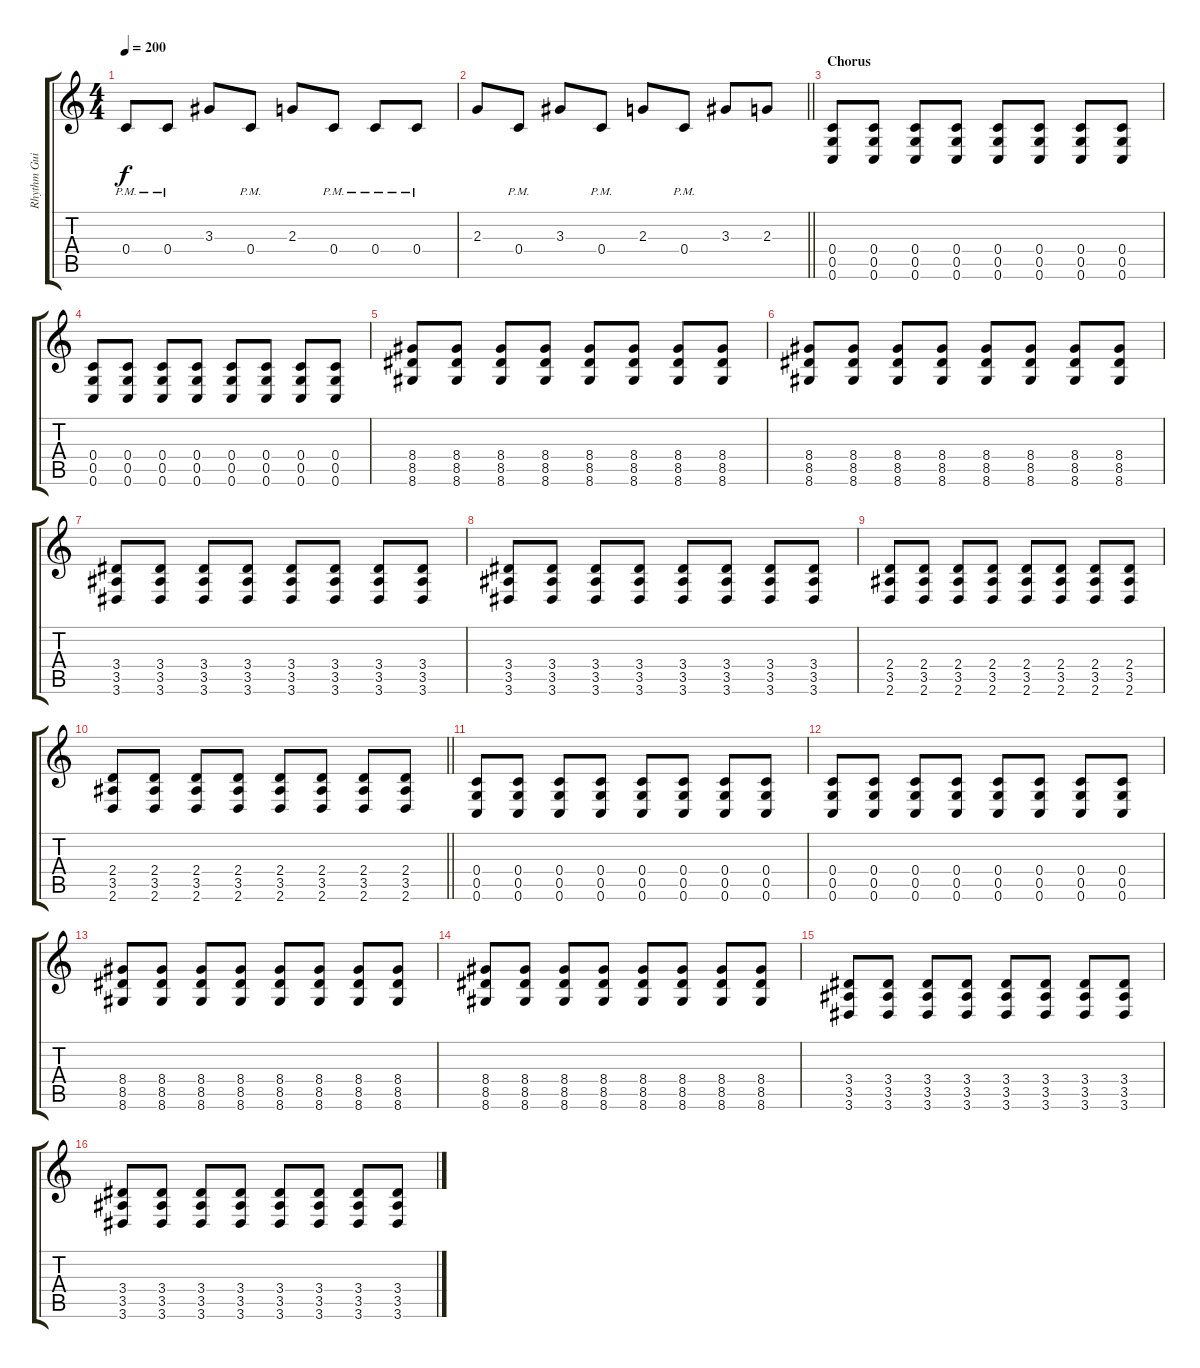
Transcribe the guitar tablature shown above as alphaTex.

\track ("Rhythm Guitar" "Rhythm Gui") {instrument distortionguitar}
\staff {score tabs}
\tuning (D4 A3 F3 C3 G2 C2) {hide}
\ts (4 4)
\tempo 200
\clef g2
\ks c
0.4{pm}.8{dy f} 0.4{pm}.8 3.3.8 0.4{pm}.8 2.3.8 0.4{pm}.8 0.4{pm}.8 0.4{pm}.8 |
\barLineRight lightlight
2.3.8 0.4{pm}.8 3.3.8 0.4{pm}.8 2.3.8 0.4{pm}.8 3.3.8 2.3.8 |
\section ("" "Chorus")
(0.4 0.5 0.6).8 (0.4 0.5 0.6).8 (0.4 0.5 0.6).8 (0.4 0.5 0.6).8 (0.4 0.5 0.6).8 (0.4 0.5 0.6).8 (0.4 0.5 0.6).8 (0.4 0.5 0.6).8 |
(0.4 0.5 0.6).8 (0.4 0.5 0.6).8 (0.4 0.5 0.6).8 (0.4 0.5 0.6).8 (0.4 0.5 0.6).8 (0.4 0.5 0.6).8 (0.4 0.5 0.6).8 (0.4 0.5 0.6).8 |
(8.4 8.5 8.6).8 (8.4 8.5 8.6).8 (8.4 8.5 8.6).8 (8.4 8.5 8.6).8 (8.4 8.5 8.6).8 (8.4 8.5 8.6).8 (8.4 8.5 8.6).8 (8.4 8.5 8.6).8 |
(8.4 8.5 8.6).8 (8.4 8.5 8.6).8 (8.4 8.5 8.6).8 (8.4 8.5 8.6).8 (8.4 8.5 8.6).8 (8.4 8.5 8.6).8 (8.4 8.5 8.6).8 (8.4 8.5 8.6).8 |
(3.4 3.5 3.6).8 (3.4 3.5 3.6).8 (3.4 3.5 3.6).8 (3.4 3.5 3.6).8 (3.4 3.5 3.6).8 (3.4 3.5 3.6).8 (3.4 3.5 3.6).8 (3.4 3.5 3.6).8 |
(3.4 3.5 3.6).8 (3.4 3.5 3.6).8 (3.4 3.5 3.6).8 (3.4 3.5 3.6).8 (3.4 3.5 3.6).8 (3.4 3.5 3.6).8 (3.4 3.5 3.6).8 (3.4 3.5 3.6).8 |
(2.4 3.5 2.6).8 (2.4 3.5 2.6).8 (2.4 3.5 2.6).8 (2.4 3.5 2.6).8 (2.4 3.5 2.6).8 (2.4 3.5 2.6).8 (2.4 3.5 2.6).8 (2.4 3.5 2.6).8 |
\barLineRight lightlight
(2.4 3.5 2.6).8 (2.4 3.5 2.6).8 (2.4 3.5 2.6).8 (2.4 3.5 2.6).8 (2.4 3.5 2.6).8 (2.4 3.5 2.6).8 (2.4 3.5 2.6).8 (2.4 3.5 2.6).8 |
(0.4 0.5 0.6).8 (0.4 0.5 0.6).8 (0.4 0.5 0.6).8 (0.4 0.5 0.6).8 (0.4 0.5 0.6).8 (0.4 0.5 0.6).8 (0.4 0.5 0.6).8 (0.4 0.5 0.6).8 |
(0.4 0.5 0.6).8 (0.4 0.5 0.6).8 (0.4 0.5 0.6).8 (0.4 0.5 0.6).8 (0.4 0.5 0.6).8 (0.4 0.5 0.6).8 (0.4 0.5 0.6).8 (0.4 0.5 0.6).8 |
(8.4 8.5 8.6).8 (8.4 8.5 8.6).8 (8.4 8.5 8.6).8 (8.4 8.5 8.6).8 (8.4 8.5 8.6).8 (8.4 8.5 8.6).8 (8.4 8.5 8.6).8 (8.4 8.5 8.6).8 |
(8.4 8.5 8.6).8 (8.4 8.5 8.6).8 (8.4 8.5 8.6).8 (8.4 8.5 8.6).8 (8.4 8.5 8.6).8 (8.4 8.5 8.6).8 (8.4 8.5 8.6).8 (8.4 8.5 8.6).8 |
(3.4 3.5 3.6).8 (3.4 3.5 3.6).8 (3.4 3.5 3.6).8 (3.4 3.5 3.6).8 (3.4 3.5 3.6).8 (3.4 3.5 3.6).8 (3.4 3.5 3.6).8 (3.4 3.5 3.6).8 |
(3.4 3.5 3.6).8 (3.4 3.5 3.6).8 (3.4 3.5 3.6).8 (3.4 3.5 3.6).8 (3.4 3.5 3.6).8 (3.4 3.5 3.6).8 (3.4 3.5 3.6).8 (3.4 3.5 3.6).8
